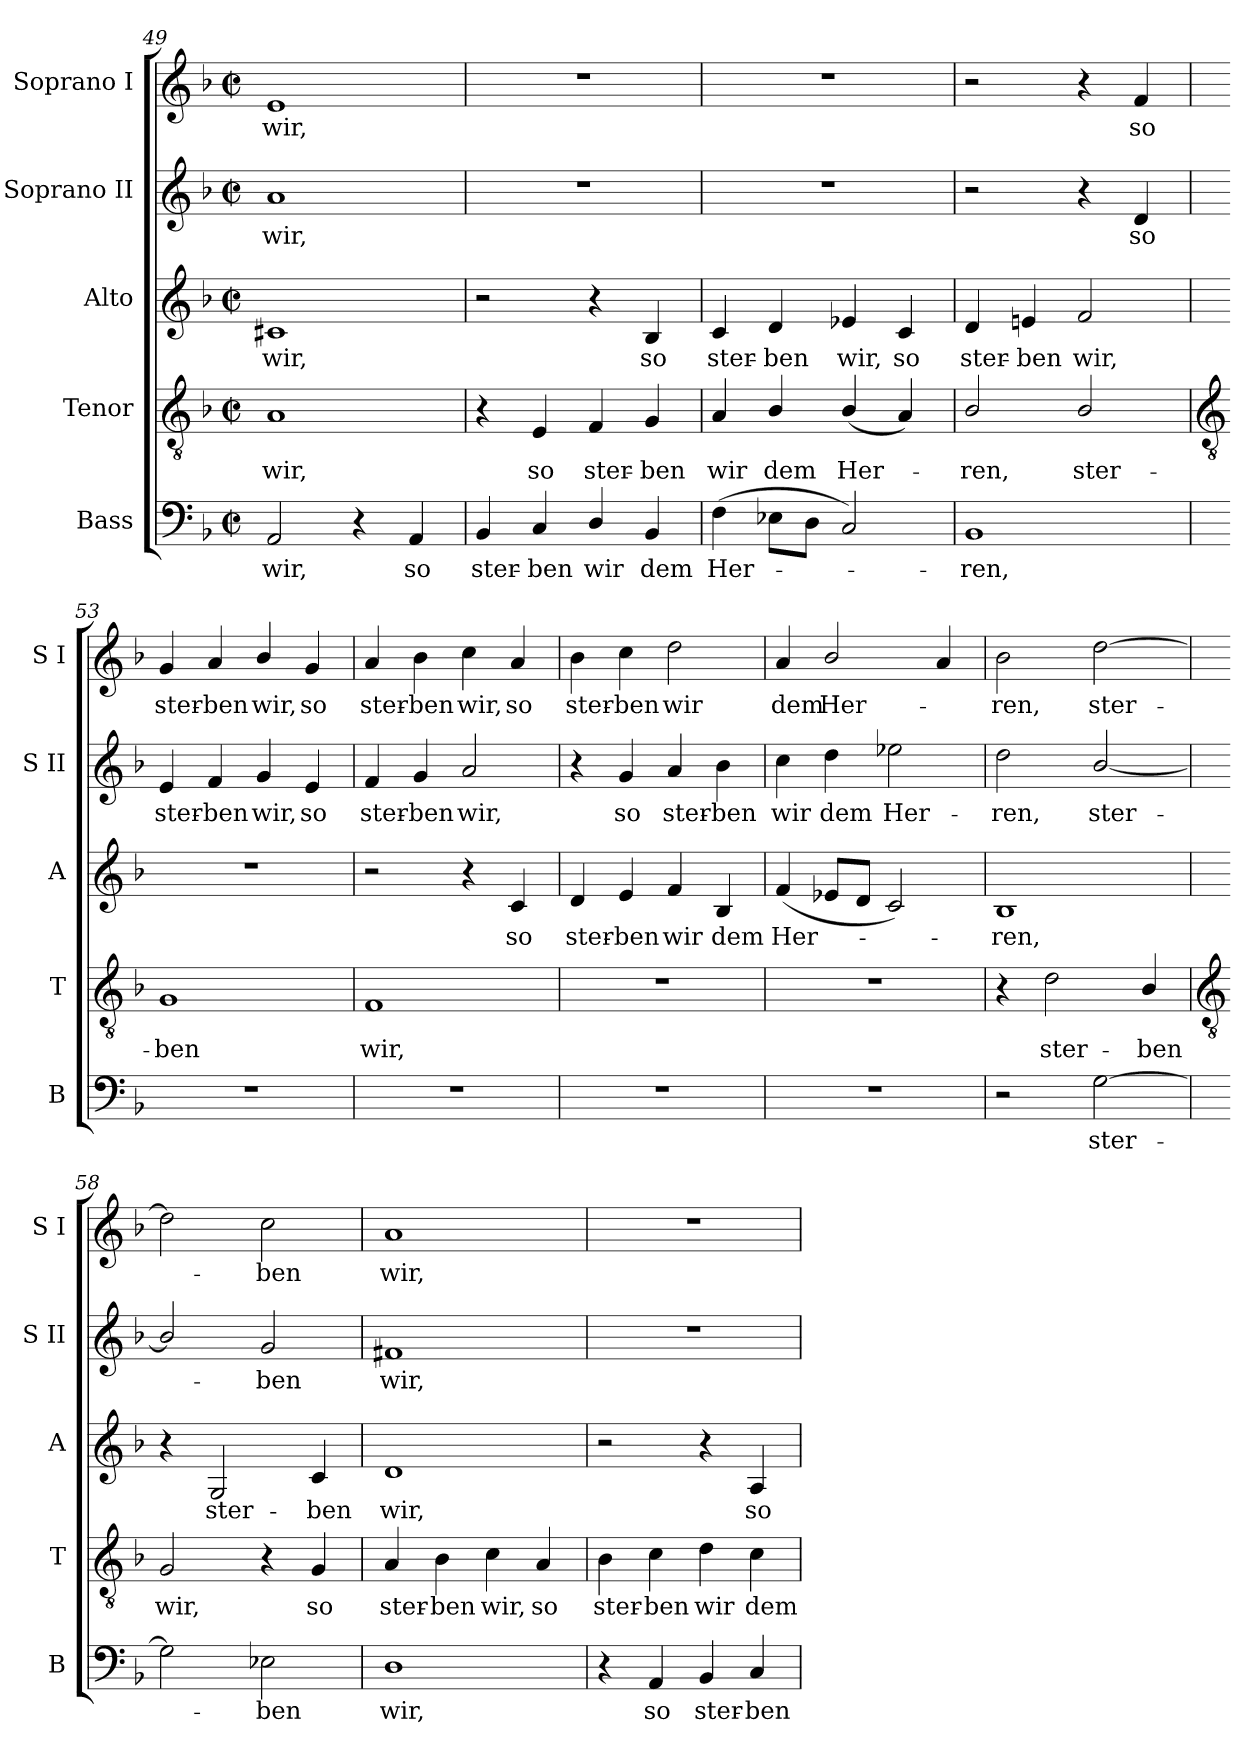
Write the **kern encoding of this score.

**kern	**text	**kern	**text	**kern	**text	**kern	**text	**kern	**text
*part5	*part5	*part4	*part4	*part3	*part3	*part2	*part2	*part1	*part1
*staff5	*staff5	*staff4	*staff4	*staff3	*staff3	*staff2	*staff2	*staff1	*staff1
*I"Bass	*	*I"Tenor	*	*I"Alto	*	*I"Soprano II	*	*I"Soprano I	*
*I'B	*	*I'T	*	*I'A	*	*I'S II	*	*I'S I	*
*clefF4	*	*clefGv2	*	*clefG2	*	*clefG2	*	*clefG2	*
*k[b-]	*	*k[b-]	*	*k[b-]	*	*k[b-]	*	*k[b-]	*
*F:	*	*F:	*	*F:	*	*F:	*	*F:	*
*M2/2	*	*M2/2	*	*M2/2	*	*M2/2	*	*M2/2	*
*met(c|)	*	*met(c|)	*	*met(c|)	*	*met(c|)	*	*met(c|)	*
=49	=49	=49	=49	=49	=49	=49	=49	=49	=49
!	!LO:LY:b	!	!LO:LY:b	!	!LO:LY:b	!	!LO:LY:b	!	!LO:LY:b
2AA	wir,	1A	wir,	1c#X	wir,	1a	wir,	1e	wir,
4r	.	.	.	.	.	.	.	.	.
!	!LO:LY:b	!	!	!	!	!	!	!	!
4AA	so	.	.	.	.	.	.	.	.
=50	=50	=50	=50	=50	=50	=50	=50	=50	=50
!	!LO:LY:b	!	!	!	!	!	!	!	!
4BB-	ster-	4r	.	2r	.	1r	.	1r	.
!	!LO:LY:b	!	!LO:LY:b	!	!	!	!	!	!
4C	-ben	4E	so	.	.	.	.	.	.
!	!LO:LY:b	!	!LO:LY:b	!	!	!	!	!	!
4D/	wir	4F	ster-	4r	.	.	.	.	.
!	!LO:LY:b	!	!LO:LY:b	!	!LO:LY:b	!	!	!	!
4BB-	dem	4G	-ben	4B-	so	.	.	.	.
=51	=51	=51	=51	=51	=51	=51	=51	=51	=51
!	!LO:LY:b	!	!LO:LY:b	!	!LO:LY:b	!	!	!	!
(>4F	Her-	4A	wir	4c	ster-	1r	.	1r	.
!	!	!	!LO:LY:b	!	!LO:LY:b	!	!	!	!
8E-XL	.	4B-/	dem	4d	-ben	.	.	.	.
8DJ	.	.	.	.	.	.	.	.	.
!	!	!	!LO:LY:b	!	!LO:LY:b	!	!	!	!
2C)	.	(<4B-/	Her-	4e-X	wir,	.	.	.	.
!	!	!	!	!	!LO:LY:b	!	!	!	!
.	.	4A)	.	4c	so	.	.	.	.
=52	=52	=52	=52	=52	=52	=52	=52	=52	=52
!	!LO:LY:b	!	!LO:LY:b	!	!LO:LY:b	!	!	!	!
1BB-	ren,	2B-/	ren,	4d	ster-	2r	.	2r	.
!	!	!	!	!	!LO:LY:b	!	!	!	!
.	.	.	.	4en	-ben	.	.	.	.
!	!	!	!LO:LY:b	!	!LO:LY:b	!	!	!	!
.	.	2B-/	ster-	2f	wir,	4r	.	4r	.
!	!	!	!	!	!	!	!LO:LY:b	!	!LO:LY:b
.	.	.	.	.	.	4d	so	4f	so
!!LO:LB:g=z
=53	=53	=53	=53	=53	=53	=53	=53	=53	=53
*	*	*clefGv2	*	*	*	*	*	*	*
!	!	!	!LO:LY:b	!	!	!	!LO:LY:b	!	!LO:LY:b
1r	.	1G	-ben	1r	.	4e	ster-	4g	ster-
!	!	!	!	!	!	!	!LO:LY:b	!	!LO:LY:b
.	.	.	.	.	.	4f	-ben	4a	-ben
!	!	!	!	!	!	!	!LO:LY:b	!	!LO:LY:b
.	.	.	.	.	.	4g	wir,	4b-/	wir,
!	!	!	!	!	!	!	!LO:LY:b	!	!LO:LY:b
.	.	.	.	.	.	4e	so	4g	so
=54	=54	=54	=54	=54	=54	=54	=54	=54	=54
!	!	!	!LO:LY:b	!	!	!	!LO:LY:b	!	!LO:LY:b
1r	.	1F	wir,	2r	.	4f	ster-	4a	ster-
!	!	!	!	!	!	!	!LO:LY:b	!	!LO:LY:b
.	.	.	.	.	.	4g	-ben	4b-	-ben
!	!	!	!	!	!	!	!LO:LY:b	!	!LO:LY:b
.	.	.	.	4r	.	2a	wir,	4cc	wir,
!	!	!	!	!	!LO:LY:b	!	!	!	!LO:LY:b
.	.	.	.	4c	so	.	.	4a	so
=55	=55	=55	=55	=55	=55	=55	=55	=55	=55
!	!	!	!	!	!LO:LY:b	!	!	!	!LO:LY:b
1r	.	1r	.	4d	ster-	4r	.	4b-	ster-
!	!	!	!	!	!LO:LY:b	!	!LO:LY:b	!	!LO:LY:b
.	.	.	.	4e	-ben	4g	so	4cc	-ben
!	!	!	!	!	!LO:LY:b	!	!LO:LY:b	!	!LO:LY:b
.	.	.	.	4f	wir	4a	ster-	2dd	wir
!	!	!	!	!	!LO:LY:b	!	!LO:LY:b	!	!
.	.	.	.	4B-	dem	4b-	-ben	.	.
=56	=56	=56	=56	=56	=56	=56	=56	=56	=56
!	!	!	!	!	!LO:LY:b	!	!LO:LY:b	!	!LO:LY:b
1r	.	1r	.	(<4f	Her-	4cc	wir	4a	dem
!	!	!	!	!	!	!	!LO:LY:b	!	!LO:LY:b
.	.	.	.	8e-XL	.	4dd	dem	2b-/	Her-
.	.	.	.	8dJ	.	.	.	.	.
!	!	!	!	!	!	!	!LO:LY:b	!	!
.	.	.	.	2c)	.	2ee-X	Her-	.	.
.	.	.	.	.	.	.	.	4a	.
=57	=57	=57	=57	=57	=57	=57	=57	=57	=57
!	!	!	!	!	!LO:LY:b	!	!LO:LY:b	!	!LO:LY:b
2r	.	4r	.	1B-	ren,	2dd	-ren,	2b-	ren,
!	!	!	!LO:LY:b	!	!	!	!	!	!
.	.	2d	ster-	.	.	.	.	.	.
!	!LO:LY:b	!	!	!	!	!	!LO:LY:b	!	!LO:LY:b
[2G	ster-	.	.	.	.	[2b-/	ster-	[2dd	ster-
!	!	!	!LO:LY:b	!	!	!	!	!	!
.	.	4B-/	-ben	.	.	.	.	.	.
!!LO:LB:g=z
=58	=58	=58	=58	=58	=58	=58	=58	=58	=58
*	*	*clefGv2	*	*	*	*	*	*	*
!	!	!	!LO:LY:b	!	!	!	!	!	!
2G]	.	2G	wir,	4r	.	2b-/]	.	2dd]	.
!	!	!	!	!	!LO:LY:b	!	!	!	!
.	.	.	.	2G	ster-	.	.	.	.
!	!LO:LY:b	!	!	!	!	!	!LO:LY:b	!	!LO:LY:b
2E-X	ben	4r	.	.	.	2g	ben	2cc	ben
!	!	!	!LO:LY:b	!	!LO:LY:b	!	!	!	!
.	.	4G	so	4c	-ben	.	.	.	.
=59	=59	=59	=59	=59	=59	=59	=59	=59	=59
!	!LO:LY:b	!	!LO:LY:b	!	!LO:LY:b	!	!LO:LY:b	!	!LO:LY:b
1D	wir,	4A	ster-	1d	wir,	1f#X	wir,	1a	wir,
!	!	!	!LO:LY:b	!	!	!	!	!	!
.	.	4B-	-ben	.	.	.	.	.	.
!	!	!	!LO:LY:b	!	!	!	!	!	!
.	.	4c	wir,	.	.	.	.	.	.
!	!	!	!LO:LY:b	!	!	!	!	!	!
.	.	4A	so	.	.	.	.	.	.
=60	=60	=60	=60	=60	=60	=60	=60	=60	=60
!	!	!	!LO:LY:b	!	!	!	!	!	!
4r	.	4B-	ster-	2r	.	1r	.	1r	.
!	!LO:LY:b	!	!LO:LY:b	!	!	!	!	!	!
4AA	so	4c	-ben	.	.	.	.	.	.
!	!LO:LY:b	!	!LO:LY:b	!	!	!	!	!	!
4BB-	ster-	4d	wir	4r	.	.	.	.	.
!	!LO:LY:b	!	!LO:LY:b	!	!LO:LY:b	!	!	!	!
4C	-ben	4c	dem	4A	so	.	.	.	.
=	=	=	=	=	=	=	=	=	=
*-	*-	*-	*-	*-	*-	*-	*-	*-	*-
